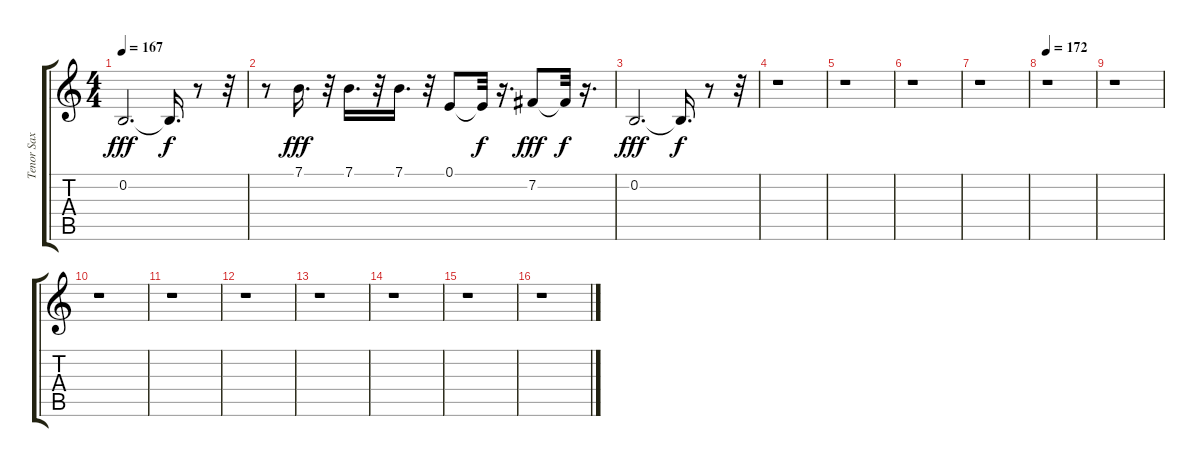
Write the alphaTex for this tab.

\track ("Tenor Sax" "Tenor Sax") {instrument synthbrass2}
\staff {score tabs}
\tuning (E4 B3 G3 D3 A2 E2) {hide}
\ts (4 4)
\tempo 167
\clef g2
\ks c
0.2.2{d dy fff} 0.2{t}.16{d dy f} r.8 r.32 |
r.8 7.1.16{d dy fff} r.32 7.1.16{d} r.32 7.1.16{d} r.32 0.1.8 0.1{t}.32{dy f} r.16{d} 7.2.8{dy fff} 7.2{t}.32{dy f} r.16{d} |
0.2.2{d dy fff} 0.2{t}.16{d dy f} r.8 r.32 |
r.1 |
r.1 |
r.1 |
r.1 |
\tempo 172
r.1 |
r.1 |
r.1 |
r.1 |
r.1 |
r.1 |
r.1 |
r.1 |
r.1
